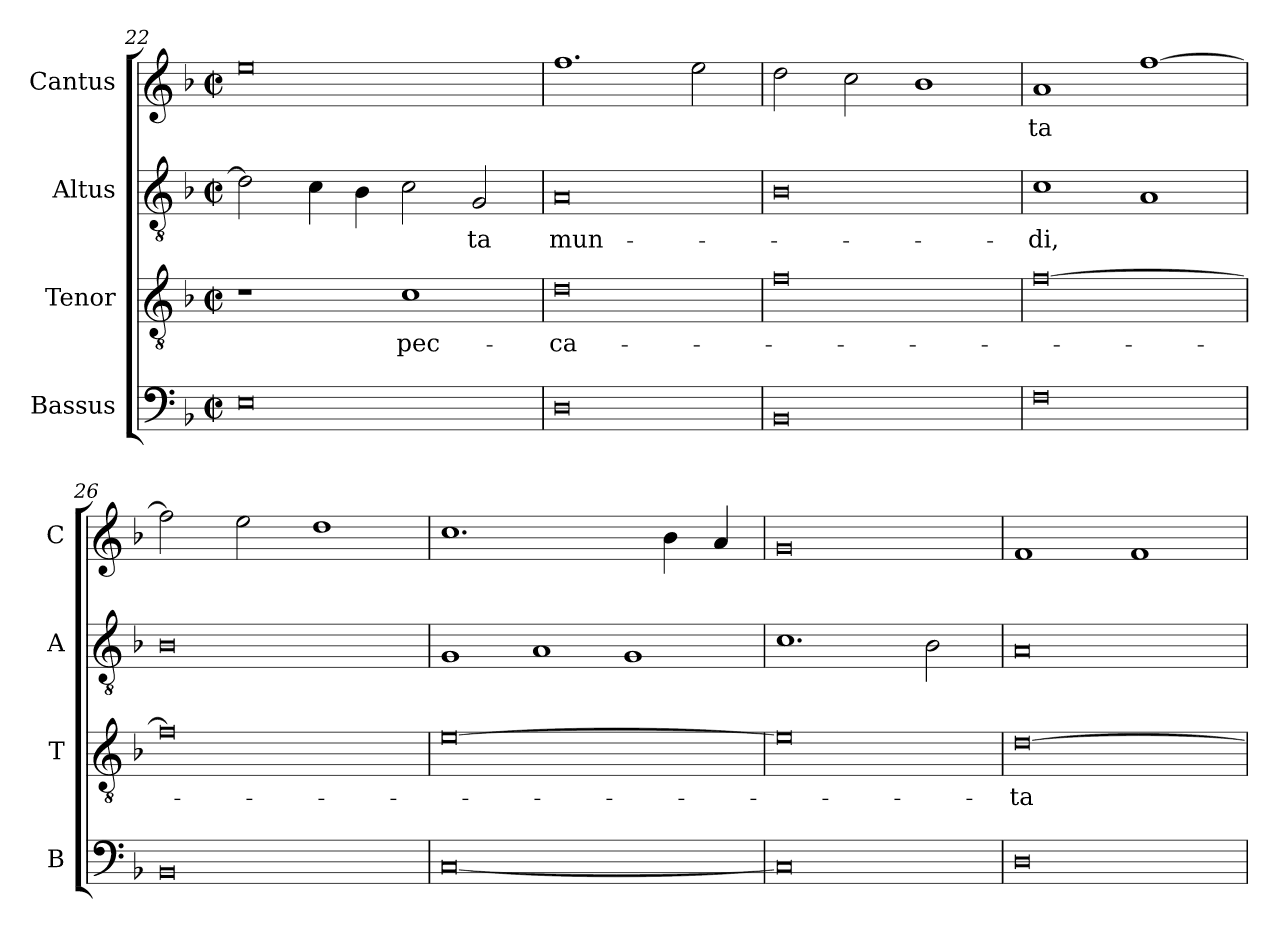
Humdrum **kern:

**kern	**kern	**text	**kern	**text	**kern	**text
*part4	*part3	*part3	*part2	*part2	*part1	*part1
*staff4	*staff3	*staff3	*staff2	*staff2	*staff1	*staff1
*I"Bassus	*I"Tenor	*	*I"Altus	*	*I"Cantus	*
*I'B	*I'T	*	*I'A	*	*I'C	*
!!LO:LB:g=z
*clefF4	*clefGv2	*	*clefGv2	*	*clefG2	*
*k[b-]	*k[b-]	*	*k[b-]	*	*k[b-]	*
*F:	*F:	*	*F:	*	*F:	*
*M2/2	*M2/2	*	*M2/2	*	*M2/2	*
*met(c|)	*met(c|)	*	*met(c|)	*	*met(c|)	*
=22	=22	=22	=22	=22	=22	=22
0E	1r	.	2d\]	.	0ee	.
.	.	.	4c\	.	.	.
.	.	.	4B-\	.	.	.
!	!	!LO:LY:b	!	!	!	!
.	1c	pec-	2c\	.	.	.
!	!	!	!	!LO:LY:b	!	!
.	.	.	2G/	-ta	.	.
=23	=23	=23	=23	=23	=23	=23
!	!	!LO:LY:b	!	!	!	!
!	!	!	!	!LO:LY:b	!	!
0D	0d	-ca-	0A	mun-	1.ff	.
.	.	.	.	.	2ee\	.
=24	=24	=24	=24	=24	=24	=24
0BB-	0f	.	0B-	.	2dd\	.
.	.	.	.	.	2cc\	.
.	.	.	.	.	1b-	.
=25	=25	=25	=25	=25	=25	=25
!	!	!	!	!LO:LY:b	!	!
!	!	!	!	!	!	!LO:LY:b
0F	[0f	.	1c	-di,	1a	-ta
.	.	.	1A	.	[1ff	.
=26	=26	=26	=26	=26	=26	=26
0BB-	0f]	.	0B-	.	2ff\]	.
.	.	.	.	.	2ee\	.
.	.	.	.	.	1dd	.
=27	=27	=27	=27	=27	=27	=27
*	*	*	*Xtuplet	*	*	*
[0C	[0e	.	3%2G	.	1.cc	.
.	.	.	3%2A>	.	.	.
.	.	.	3%2G	.	.	.
.	.	.	.	.	4b-\	.
.	.	.	.	.	4a/	.
=28	=28	=28	=28	=28	=28	=28
0C]	0e]	.	1.c	.	0g	.
.	.	.	2B-\	.	.	.
=29	=29	=29	=29	=29	=29	=29
!	!	!LO:LY:b	!	!	!	!
0D	[0d	-ta	0A	.	1f	.
.	.	.	.	.	1f	.
=	=	=	=	=	=	=
*-	*-	*-	*-	*-	*-	*-
